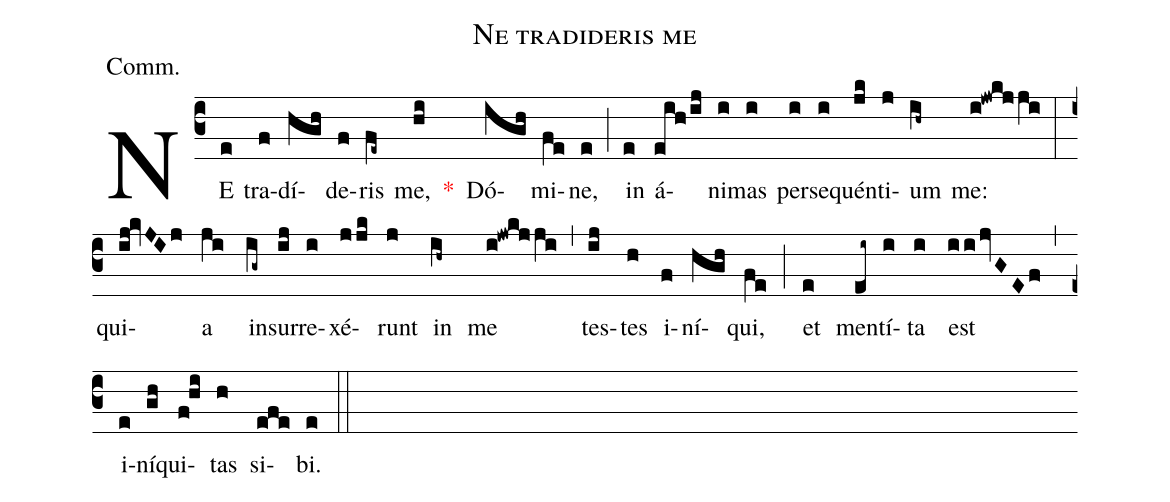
name:Ne tradideris me;
annotation:Comm.;
mode:VII.;
office-part:Communion;
%%
(c3) NE(e) tra(f)dí(hgh)de(f)ris(fe~) me,(hi) <v>\red{*}</v>() Dó(igh)mi(fe)ne,(e) (;) in(e) á(eih/ij)ni(i)mas(i) per(i)se(i)quén(jk)ti(j)um(ih~) me:(i!jwkjji) (:) qui(ij!kvJIj)a(ji) in(ig~)sur(ij)re(i)xé(jjk)runt(j) in(ih~) me(i!jwkjji) (,) tes(ij)tes(h) i(f)ní(hgh)qui,(fe) (;) et(e) men(ei~)tí(i)ta(i) est(ii/jvGEf) (,) i(e)ní(gh)qui(f!hi)tas(h) si(efe)bi.(e) (::)
